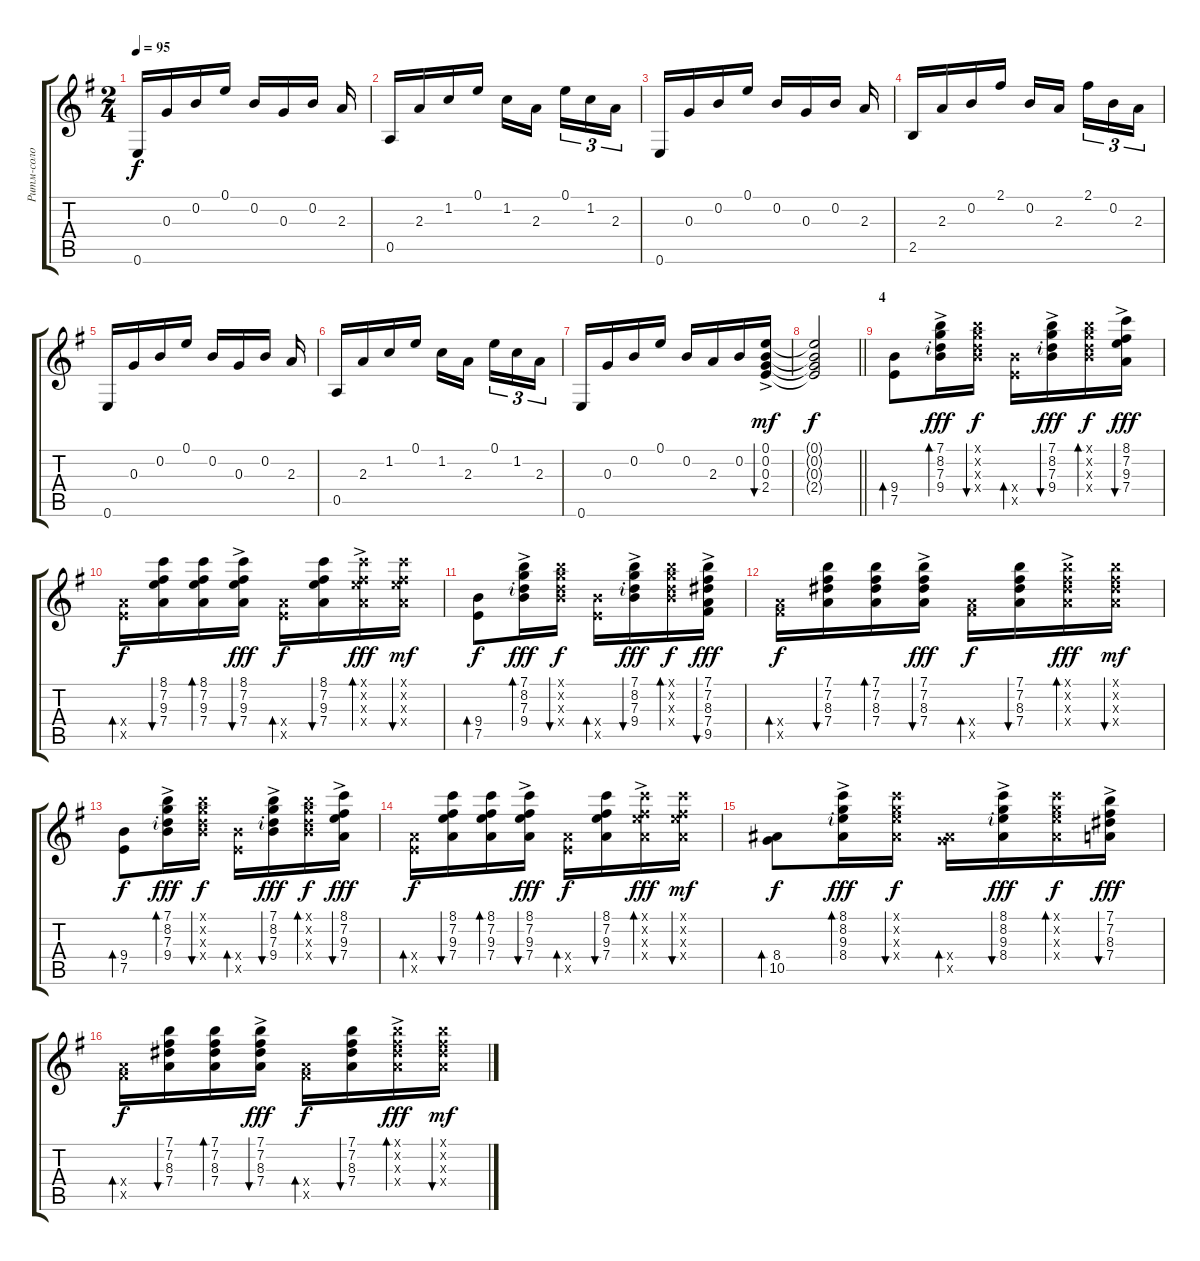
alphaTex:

\track ("Ритм-соло" "Ритм-соло") {instrument electricguitarclean}
\staff {score tabs}
\tuning (E4 B3 G3 D3 A2 E2) {hide}
\ts (2 4)
\tempo 95
\clef g2
\ks eminor
0.6.16{dy f} 0.3.16 0.2.16 0.1.16{beam split} 0.2.16 0.3.16 0.2.16{beam split} 2.3.16 |
0.5.16 2.3.16 1.2.16 0.1.16 1.2.16 2.3.16{beam split} 0.1.16{tu (3 2)} 1.2.16{tu (3 2)} 2.3.16{tu (3 2)} |
0.6.16 0.3.16 0.2.16 0.1.16{beam split} 0.2.16 0.3.16 0.2.16{beam split} 2.3.16 |
2.5.16 2.3.16 0.2.16 2.1.16 0.2.16 2.3.16{beam split} 2.1.16{tu (3 2)} 0.2.16{tu (3 2)} 2.3.16{tu (3 2)} |
0.6.16 0.3.16 0.2.16 0.1.16{beam split} 0.2.16 0.3.16 0.2.16{beam split} 2.3.16 |
0.5.16 2.3.16 1.2.16 0.1.16 1.2.16 2.3.16{beam split} 0.1.16{tu (3 2)} 1.2.16{tu (3 2)} 2.3.16{tu (3 2)} |
0.6.16 0.3.16 0.2.16 0.1.16 0.2.16 2.3.16 0.2.16 (0.1{ac} 0.2{ac} 0.3{ac} 2.4{ac}).16{bu 30 dy mf} |
\barLineRight lightlight
(0.1{t} 0.2{t} 0.3{t} 2.4{t}).2{dy f} |
\section ("" "4")
(9.4 7.5).8{bd 30} (7.1{ac} 8.2{ac} 7.3{ac rf 2} 9.4{ac}).16{bd 30 dy fff} (7.1{x} 8.2{x} 7.3{x} 9.4{x}).16{bu 30 dy f} (9.4{x} 7.5{x}).16{bd 30} (7.1{ac} 8.2{ac} 7.3{ac rf 2} 9.4{ac}).16{bu 30 dy fff} (7.1{x} 8.2{x} 7.3{x} 9.4{x}).16{bd 30 dy f} (8.1{ac} 7.2{ac} 9.3{ac} 7.4{ac}).16{bu 30 dy fff} |
(7.4{x} 7.5{x}).16{bd 30 dy f} (8.1 7.2 9.3 7.4).16{bu 30} (8.1 7.2 9.3 7.4).16{bd 30} (8.1{ac} 7.2{ac} 9.3{ac} 7.4{ac}).16{bu 30 dy fff} (7.4{x} 7.5{x}).16{bd 30 dy f} (8.1 7.2 9.3 7.4).16{bu 30} (8.1{ac x} 7.2{ac x} 9.3{ac x} 7.4{ac x}).16{bd 30 dy fff} (8.1{x} 7.2{x} 9.3{x} 7.4{x}).16{bu 30 dy mf} |
(9.4 7.5).8{bd 30 dy f} (7.1{ac} 8.2{ac} 7.3{ac rf 2} 9.4{ac}).16{bd 30 dy fff} (7.1{x} 8.2{x} 7.3{x} 9.4{x}).16{bu 30 dy f} (9.4{x} 7.5{x}).16{bd 30} (7.1{ac} 8.2{ac} 7.3{ac rf 2} 9.4{ac}).16{bu 30 dy fff} (7.1{x} 8.2{x} 7.3{x} 9.4{x}).16{bd 30 dy f} (7.1{ac} 7.2{ac} 8.3{ac} 7.4{ac} 9.5).16{bu 30 dy fff} |
(7.4{x} 9.5{x}).16{bd 30 dy f} (7.1 7.2 8.3 7.4).16{bu 30} (7.1 7.2 8.3 7.4).16{bd 30} (7.1{ac} 7.2{ac} 8.3{ac} 7.4{ac}).16{bu 30 dy fff} (7.4{x} 9.5{x}).16{bd 30 dy f} (7.1 7.2 8.3 7.4).16{bu 30} (7.1{ac x} 7.2{ac x} 8.3{x} 7.4{ac x}).16{bd 30 dy fff} (7.1{x} 7.2{x} 8.3{x} 7.4{x}).16{bu 30 dy mf} |
(9.4 7.5).8{bd 30 dy f} (7.1{ac} 8.2{ac} 7.3{ac rf 2} 9.4{ac}).16{bd 30 dy fff} (7.1{x} 8.2{x} 7.3{x} 9.4{x}).16{bu 30 dy f} (9.4{x} 7.5{x}).16{bd 30} (7.1{ac} 8.2{ac} 7.3{ac rf 2} 9.4{ac}).16{bu 30 dy fff} (7.1{x} 8.2{x} 7.3{x} 9.4{x}).16{bd 30 dy f} (8.1{ac} 7.2{ac} 9.3{ac} 7.4{ac}).16{bu 30 dy fff} |
(7.4{x} 7.5{x}).16{bd 30 dy f} (8.1 7.2 9.3 7.4).16{bu 30} (8.1 7.2 9.3 7.4).16{bd 30} (8.1{ac} 7.2{ac} 9.3{ac} 7.4{ac}).16{bu 30 dy fff} (7.4{x} 7.5{x}).16{bd 30 dy f} (8.1 7.2 9.3 7.4).16{bu 30} (8.1{ac x} 7.2{ac x} 9.3{ac x} 7.4{ac x}).16{bd 30 dy fff} (8.1{x} 7.2{x} 9.3{x} 7.4{x}).16{bu 30 dy mf} |
(8.4 10.5).8{bd 30 dy f} (8.1{ac} 8.2{ac} 9.3{ac rf 2} 8.4{ac}).16{bd 30 dy fff} (8.1{x} 8.2{x} 9.3{x} 8.4{x}).16{bu 30 dy f} (8.4{x} 10.5{x}).16{bd 30} (8.1{ac} 8.2{ac} 9.3{ac rf 2} 8.4{ac}).16{bu 30 dy fff} (8.1{x} 8.2{x} 9.3{x} 8.4{x}).16{bd 30 dy f} (7.1{ac} 7.2{ac} 8.3{ac} 7.4{ac}).16{bu 30 dy fff} |
(7.4{x} 9.5{x}).16{bd 30 dy f} (7.1 7.2 8.3 7.4).16{bu 30} (7.1 7.2 8.3 7.4).16{bd 30} (7.1{ac} 7.2{ac} 8.3{ac} 7.4{ac}).16{bu 30 dy fff} (7.4{x} 9.5{x}).16{bd 30 dy f} (7.1 7.2 8.3 7.4).16{bu 30} (7.1{ac x} 7.2{ac x} 8.3{ac x} 7.4{ac x}).16{bd 30 dy fff} (7.1{x} 7.2{x} 8.3{x} 7.4{x}).16{bu 30 dy mf}
